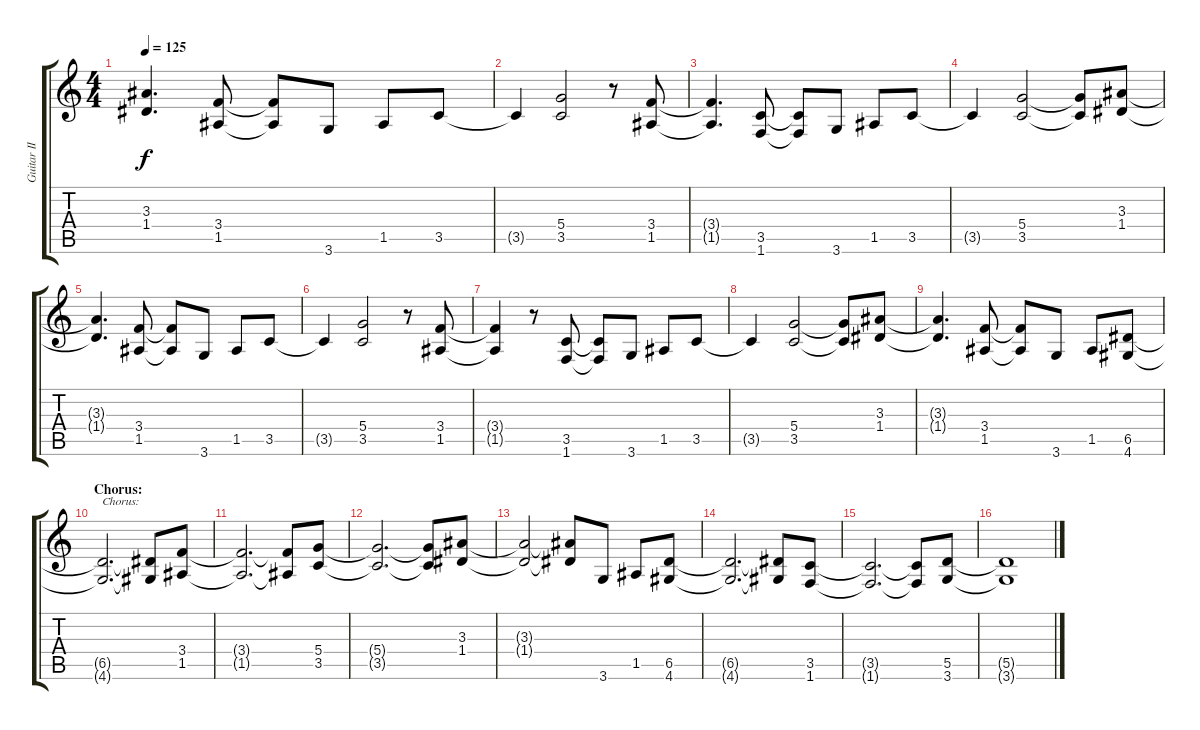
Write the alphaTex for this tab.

\track ("Guitar II" "Guitar II") {instrument distortionguitar}
\staff {score tabs}
\tuning (E4 B3 G3 D3 A2 E2) {hide}
\ts (4 4)
\tempo 125
\clef g2
\ks c
(3.3{t} 1.4{t}).4{d dy f} (3.4 1.5).8 (3.4{t} 1.5{t}).8 3.6.8 1.5.8 3.5.8 |
3.5{t}.4 (5.4 3.5).2 r.8 (3.4 1.5).8 |
(3.4{t} 1.5{t}).4{d} (3.5 1.6).8 (3.5{t} 1.6{t}).8 3.6.8 1.5.8 3.5.8 |
3.5{t}.4 (5.4 3.5).2 (5.4{t} 3.5{t}).8 (3.3 1.4).8 |
(3.3{t} 1.4{t}).4{d} (3.4 1.5).8 (3.4{t} 1.5{t}).8 3.6.8 1.5.8 3.5.8 |
3.5{t}.4 (5.4 3.5).2 r.8 (3.4 1.5).8 |
(3.4{t} 1.5{t}).4 r.8 (3.5 1.6).8 (3.5{t} 1.6{t}).8 3.6.8 1.5.8 3.5.8 |
3.5{t}.4 (5.4 3.5).2 (5.4{t} 3.5{t}).8 (3.3 1.4).8 |
(3.3{t} 1.4{t}).4{d} (3.4 1.5).8 (3.4{t} 1.5{t}).8 3.6.8 1.5.8 (6.5 4.6).8 |
\section ("" "Chorus:")
(6.5{t} 4.6{t}).2{d txt "Chorus:"} (6.5{t} 4.6{t}).8 (3.4 1.5).8 |
(3.4{t} 1.5{t}).2{d} (3.4{t} 1.5{t}).8 (5.4 3.5).8 |
(5.4{t} 3.5{t}).2{d} (5.4{t} 3.5{t}).8 (3.3 1.4).8 |
(3.3{t} 1.4{t}).2 (3.3{t} 1.4{t}).8 3.6.8 1.5.8 (6.5 4.6).8 |
(6.5{t} 4.6{t}).2{d} (6.5{t} 4.6{t}).8 (3.5 1.6).8 |
(3.5{t} 1.6{t}).2{d} (3.5{t} 1.6{t}).8 (5.5 3.6).8 |
(5.5{t} 3.6{t}).1
